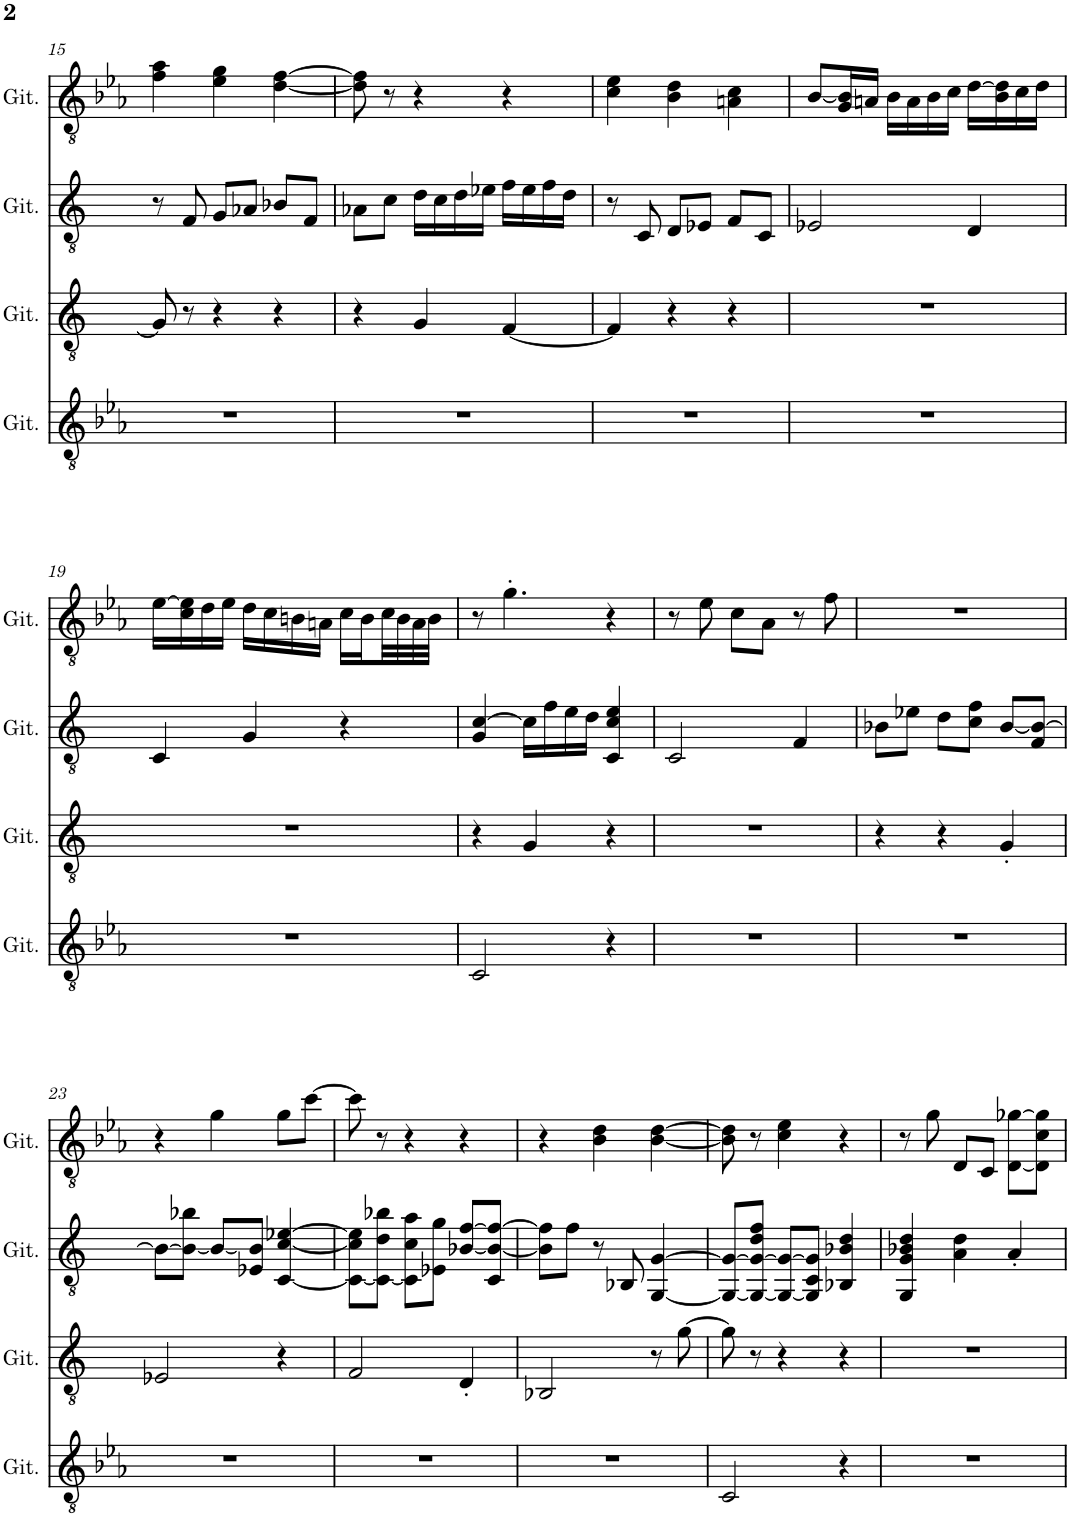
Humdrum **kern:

**kern	**kern	**kern	**kern
*part4	*part3	*part2	*part1
*staff4	*staff3	*staff2	*staff1
*I"Akustische Gitarre	*I"Akustische Gitarre	*I"Akustische Gitarre	*I"Akustische Gitarre
*I'Git.	*I'Git.	*I'Git.	*I'Git.
!!LO:PB:g=z
*clefGv2	*clefGv2	*clefGv2	*clefGv2
*k[b-e-a-]	*k[]	*k[]	*k[b-e-a-]
*M3/4	*M3/4	*M3/4	*M3/4
=15	=15	=15	=15
2.r	8G/]	8r	4f\ 4a-\
.	8r	8F/	.
.	4r	8G/L	4e-\ 4g\
.	.	8A-X/J	.
.	4r	8B-X/L	[4d\ [4f\
.	.	8F/J	.
=16	=16	=16	=16
2.r	4r	8A-X\L	8d\] 8f\]
.	.	8c\J	8r
.	4G/	16d\LL	4r
.	.	16c\	.
.	.	16d\	.
.	.	16e-X\JJ	.
.	[4F/	16f\LL	4r
.	.	16e-\	.
.	.	16f\	.
.	.	16d\JJ	.
=17	=17	=17	=17
2.r	4F/]	8r	4c\ 4e-\
.	.	8C/	.
.	4r	8D/L	4B-\ 4d\
.	.	8E-X/J	.
.	4r	8F/L	4An\ 4c\
.	.	8C/J	.
=18	=18	=18	=18
2.r	2.r	2E-X/	[8B-/L
.	.	.	16G/ 16B-/]L
.	.	.	16An/JJ
.	.	.	16B-\LL
.	.	.	16A\
.	.	.	16B-\
.	.	.	16c\JJ
.	.	4D/	[16d\LL
.	.	.	16B-\ 16d\]
.	.	.	16c\
.	.	.	16d\JJ
!!LO:LB:g=z
=19	=19	=19	=19
2.r	2.r	4C/	[16e-\LL
.	.	.	16c\ 16e-\]
.	.	.	16d\
.	.	.	16e-\JJ
.	.	4G/	16d\LL
.	.	.	16c\
.	.	.	16Bn\
.	.	.	16An\JJ
.	.	4r	16c\LL
.	.	.	16B\
.	.	.	32c\L
.	.	.	32B\
.	.	.	32A\
.	.	.	32B\JJJ
=20	=20	=20	=20
2C/	4r	4G/ [4c/	8r
.	.	.	4.g'\
.	4G/	16c\LL]	.
.	.	16f\	.
.	.	16e\	.
.	.	16d\JJ	.
4r	4r	4C/ 4c/ 4e/	4r
=21	=21	=21	=21
2.r	2.r	2C/	8r
.	.	.	8e-\
.	.	.	8c\L
.	.	.	8A-\J
.	.	4F/	8r
.	.	.	8f\
=22	=22	=22	=22
2.r	4r	8B-X\L	2.r
.	.	8e-X\J	.
.	4r	8d\L	.
.	.	8c\ 8f\J	.
.	4G'/	[8B-/L	.
.	.	8F/ 8B-/_J	.
!!LO:LB:g=z
=23	=23	=23	=23
2.r	2E-X/	8B-\L_	4r
.	.	8B-\_ 8b-X\J	.
.	.	8B-/L_	4g\
.	.	8E-X/ 8B-/]J	.
.	4r	[4C/ [4c/ [4e-X/	8g\L
.	.	.	[8cc\J
=24	=24	=24	=24
2.r	2F/	8C\_ 8c\] 8e-\]L	8cc\]
.	.	8C\_ 8d\ 8b-X\J	8r
.	.	8C\] 8c\ 8a\L	4r
.	.	8E-X\ 8g\J	.
.	4D'/	[8B-X/ [8f/L	4r
.	.	8C/ 8B-/_ 8f/_J	.
=25	=25	=25	=25
2.r	2BB-X/	8B-\] 8f\]L	4r
.	.	8f\J	.
.	.	8r	4B-\ 4d\
.	.	8BB-X/	.
.	8r	[4GG/ [4G/	[4B-\ [4d\
.	[8g\	.	.
=26	=26	=26	=26
2C/	8g\]	8GG/_ 8G/_L	8B-\] 8d\]
.	8r	8GG/_ 8G/_ 8d/ 8f/J	8r
.	4r	8GG/_ 8G/_L	4c\ 4e-\
.	.	8GG/] 8C/ 8G/]J	.
4r	4r	4BB-X/ 4B-X/ 4d/	4r
=27	=27	=27	=27
2.r	2.r	4GG/ 4G/ 4B-X/ 4d/	8r
.	.	.	8g\
.	.	4A\ 4d\	8D/L
.	.	.	8C/J
.	.	4A'/	[8D\ [8g-X\L
.	.	.	8D\] 8c\ 8g-\]J
=	=	=	=
*-	*-	*-	*-
